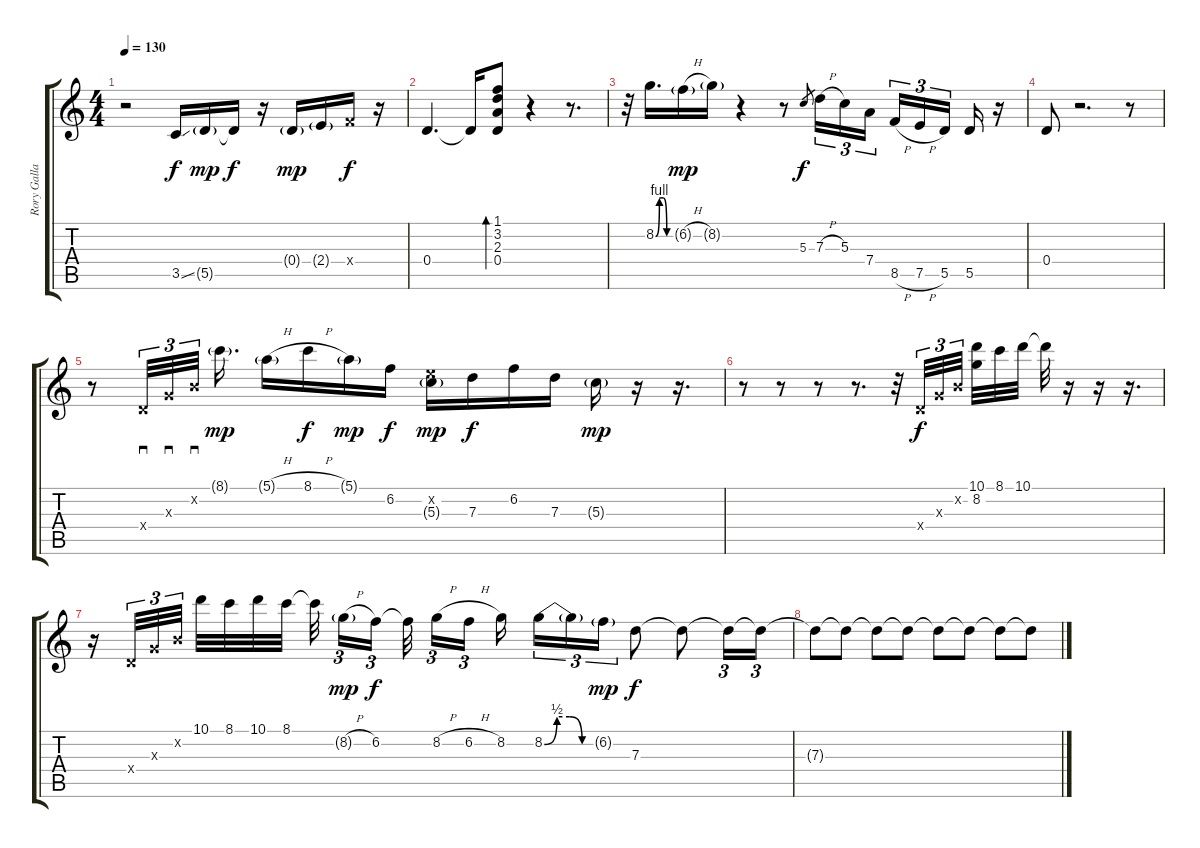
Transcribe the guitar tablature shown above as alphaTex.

\track ("Rory Gallagher" "Rory Galla") {instrument electricguitarclean}
\staff {score tabs}
\tuning (E4 B3 G3 D3 A2 E2) {hide}
\ts (4 4)
\tempo 130
\clef g2
\ks c
r.2{dy f} 3.5{ss}.16 5.5{g}.16{dy mp} 5.5{t}.16{dy f} r.16 0.4{g}.16{dy mp} 2.4{g}.16 3.4{x}.16{dy f} r.16 |
0.4.4{d} 0.4{t}.16 (1.1 3.2 2.3 0.4).8{bd 480} r.4 r.8{d} |
r.32 8.2{be (custom 0 0 15 4 30 4 45 0 60 0)}.16{d} 6.2{h g}.16{dy mp} 8.2{g}.16 r.4 r.8 5.3.8{gr dy f} 7.3{h}.16{tu (3 2)} 5.3.16{tu (3 2)} 7.4.16{tu (3 2)} 8.5{h}.16{tu (3 2)} 7.5{h}.16{tu (3 2)} 5.5.16{tu (3 2) beam splitsecondary} 5.5.16 r.16 |
0.4.8 r.2{d} r.8 |
r.8 0.4{x}.32{sd tu (3 2)} 0.3{x}.32{sd tu (3 2)} 0.2{x}.32{sd tu (3 2) beam splitsecondary} 8.1{g}.16{d dy mp} 5.1{h g}.16 8.1{h}.16{dy f} 5.1{g}.16{dy mp} 6.2.16{dy f} (5.2{x} 5.3{g}).16{dy mp} 7.3.16{dy f} 6.2.16 7.3.16 5.3{g}.16{dy mp} r.16 r.16{d} |
r.8 r.8 r.8 r.8{d} r.32 0.4{x}.32{tu (3 2) dy f} 0.3{x}.32{tu (3 2)} 0.2{x}.32{tu (3 2) beam splitsecondary} (10.1 8.2).32 8.1.32 10.1.32 10.1{t}.32 r.16 r.16 r.16{d} |
r.16 0.4{x}.32{tu (3 2)} 0.3{x}.32{tu (3 2)} 0.2{x}.32{tu (3 2) beam splitsecondary} 10.1.32 8.1.32 10.1.32 8.1.32 8.1{t}.32{beam splitsecondary} 8.2{h g}.16{tu (3 2) dy mp} 6.2.16{tu (3 2) dy f beam splitsecondary} 6.2{t}.32{beam splitsecondary} 8.2{h}.16{tu (3 2)} 6.2{h}.16{tu (3 2) beam splitsecondary} 8.2.16 8.2{be (custom 0 0 15 2 30 2 45 0 60 0)}.16{tu (3 2)} 8.2{t}.16{tu (3 2)} 6.2{g}.16{tu (3 2) dy mp} 7.3.8{dy f} 7.3{t}.8 7.3{t}.16{tu (3 2)} 7.3{t}.16{tu (3 2)} |
7.3{t}.8 7.3{t}.8 7.3{t}.8 7.3{t}.8 7.3{t}.8 7.3{t}.8 7.3{t}.8 7.3{t}.8
